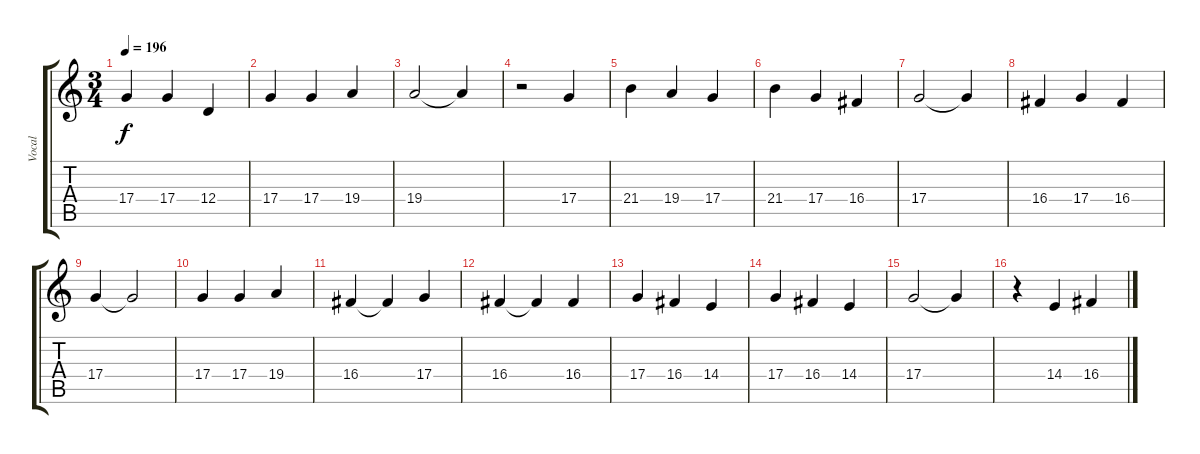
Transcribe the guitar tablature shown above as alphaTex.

\track ("Vocal" "Vocal") {instrument lead1square}
\staff {score tabs}
\tuning (E4 B3 G3 D3 A2 E2) {hide}
\ts (3 4)
\tempo 196
\clef g2
\ks c
17.4.4{dy f} 17.4.4 12.4.4 |
17.4.4 17.4.4 19.4.4 |
19.4.2 19.4{t}.4 |
r.2 17.4.4 |
21.4.4 19.4.4 17.4.4 |
21.4.4 17.4.4 16.4.4 |
17.4.2 17.4{t}.4 |
16.4.4 17.4.4 16.4.4 |
17.4.4 17.4{t}.2 |
17.4.4 17.4.4 19.4.4 |
16.4.4 16.4{t}.4 17.4.4 |
16.4.4 16.4{t}.4 16.4.4 |
17.4.4 16.4.4 14.4.4 |
17.4.4 16.4.4 14.4.4 |
17.4.2 17.4{t}.4 |
r.4 14.4.4 16.4.4
